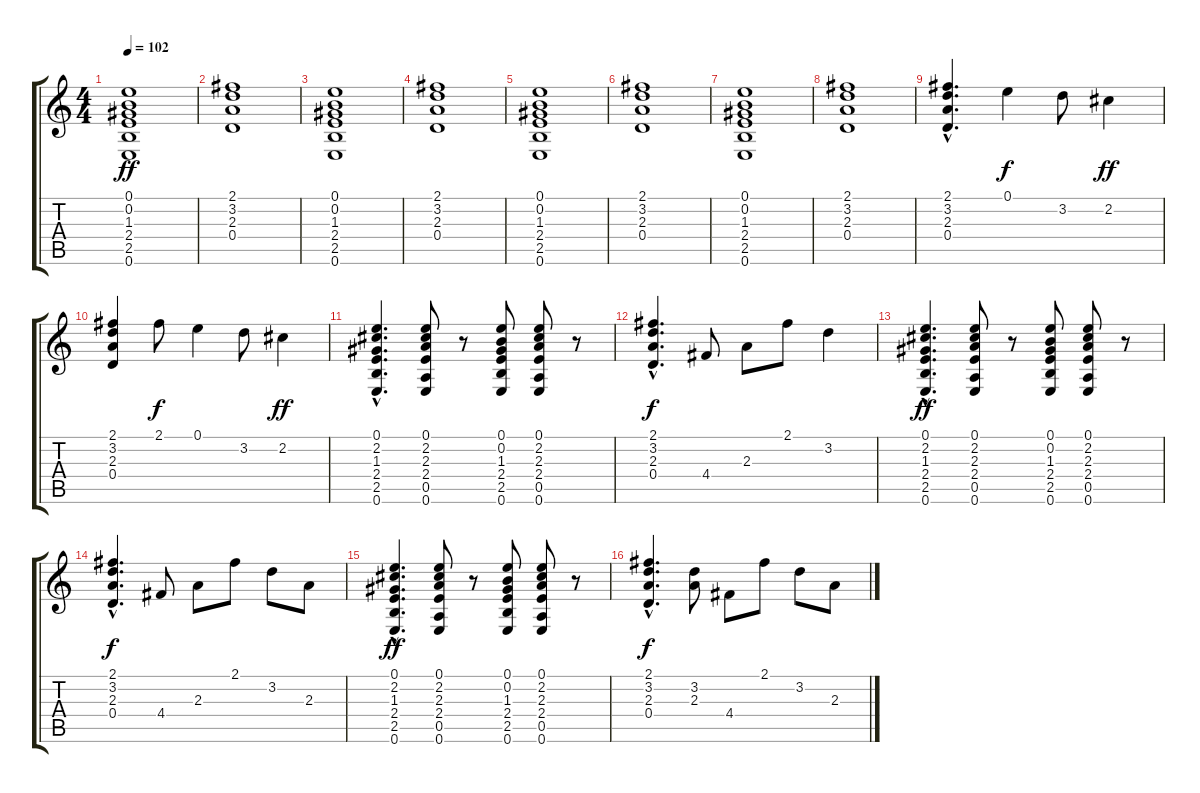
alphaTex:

\track "" {instrument overdrivenguitar}
\staff {score tabs}
\tuning (E4 B3 G3 D3 A2 E2) {hide}
\ts (4 4)
\tempo 102
\clef g2
\ks c
(0.1 0.2 1.3 2.4 2.5 0.6).1{dy ff instrument overdrivenguitar} |
(2.1 3.2 2.3 0.4).1 |
(0.1 0.2 1.3 2.4 2.5 0.6).1 |
(2.1 3.2 2.3 0.4).1 |
(0.1 0.2 1.3 2.4 2.5 0.6).1 |
(2.1 3.2 2.3 0.4).1 |
(0.1 0.2 1.3 2.4 2.5 0.6).1 |
(2.1 3.2 2.3 0.4).1 |
(2.1{hac} 3.2{hac} 2.3{hac} 0.4{hac}).4{d} 0.1.4{dy f} 3.2.8 2.2.4{dy ff} |
(2.1 3.2 2.3 0.4).4 2.1.8{dy f} 0.1.4 3.2.8 2.2.4{dy ff} |
(0.1{hac} 2.2{hac} 1.3{hac} 2.4{hac} 2.5{hac} 0.6{hac}).4{d} (0.1 2.2 2.3 2.4 0.5 0.6).8 r.8 (0.1 0.2 1.3 2.4 2.5 0.6).8 (0.1 2.2 2.3 2.4 0.5 0.6).8 r.8 |
(2.1{hac} 3.2{hac} 2.3{hac} 0.4{hac}).4{d dy f} 4.4.8 2.3.8 2.1.8 3.2.4 |
(0.1{hac} 2.2{hac} 1.3{hac} 2.4{hac} 2.5{hac} 0.6{hac}).4{d dy ff} (0.1 2.2 2.3 2.4 0.5 0.6).8 r.8 (0.1 0.2 1.3 2.4 2.5 0.6).8 (0.1 2.2 2.3 2.4 0.5 0.6).8 r.8 |
(2.1{hac} 3.2{hac} 2.3{hac} 0.4{hac}).4{d dy f} 4.4.8 2.3.8 2.1.8 3.2.8 2.3.8 |
(0.1{hac} 2.2{hac} 1.3{hac} 2.4{hac} 2.5{hac} 0.6{hac}).4{d dy ff} (0.1 2.2 2.3 2.4 0.5 0.6).8 r.8 (0.1 0.2 1.3 2.4 2.5 0.6).8 (0.1 2.2 2.3 2.4 0.5 0.6).8 r.8 |
(2.1{hac} 3.2{hac} 2.3{hac} 0.4{hac}).4{d dy f} (3.2 2.3).8 4.4.8 2.1.8 3.2.8 2.3.8
